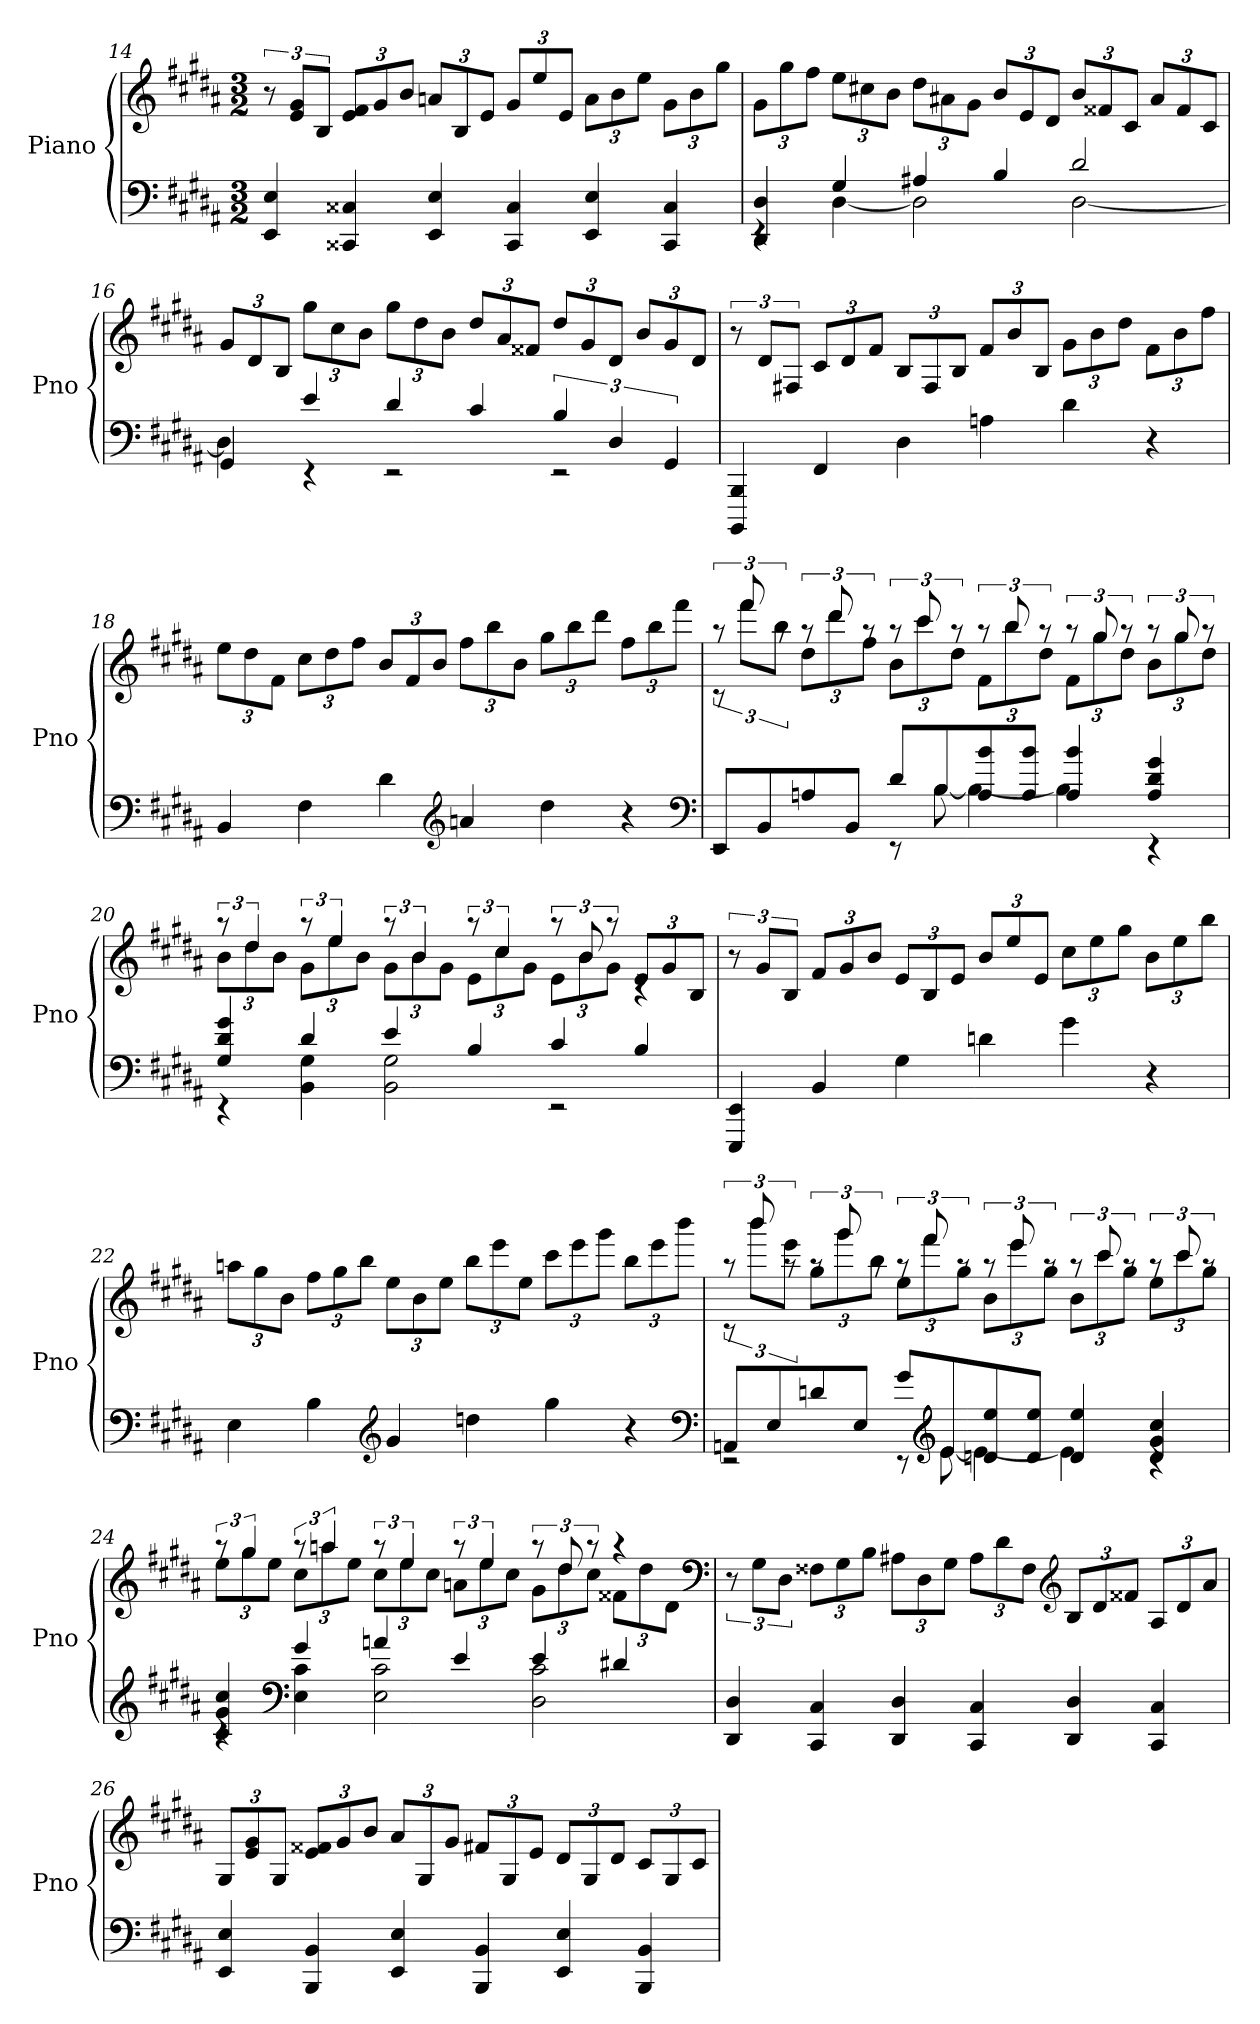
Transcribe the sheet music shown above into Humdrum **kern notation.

**kern	**kern
*part1	*part1
*staff2	*staff1
*I"Piano	*
*I'Pno	*
*clefF4	*clefG2
*k[f#c#g#d#a#]	*k[f#c#g#d#a#]
*g#:	*g#:
*M3/2	*M3/2
=14	=14
4EE 4E	12r
.	12e 12g#L
.	12BJ
4CC##X 4C##X	12e 12f#L
.	12g#
.	12bJ
4EE 4E	12anL
.	12B
.	12eJ
4CC## 4C##	12g#L
.	12ee
.	12eJ
4EE 4E	12aL
.	12b
.	12eeJ
4CC## 4C##	12g#L
.	12b
.	12gg#J
=15	=15
*^	*
4DD# 4D#	4rEE	12g#L
.	.	12gg#
.	.	12ff#J
4G#	[4D#	12eeL
.	.	12cc#X
.	.	12bJ
4A#X	2D#]	12dd#L
.	.	12a#X
.	.	12g#J
4B	.	12bL
.	.	12e
.	.	12d#J
2d#	[2D#	12bL
.	.	12f##X
.	.	12c#J
.	.	12a#L
.	.	12f##
.	.	12c#J
=16	=16	=16
4GG#	4D#]	12g#L
.	.	12d#
.	.	12BJ
4e	4rEE	12gg#L
.	.	12cc#
.	.	12bJ
4d#	2rEE	12gg#L
.	.	12dd#
.	.	12bJ
4c#	.	12dd#L
.	.	12a#
.	.	12f##XJ
6B	2rEE	12dd#L
.	.	12g#
6D#	.	12d#J
.	.	12bL
6GG#	.	12g#
.	.	12d#J
*v	*v	*
=17	=17
4BBBB 4BBB	12r
.	12d#L
.	12F#XJ
4FF#	12c#L
.	12d#
.	12f#J
4D#	12BL
.	12F#
.	12BJ
4An	12f#L
.	12b
.	12BJ
4d#	12g#L
.	12b
.	12dd#J
4r	12f#L
.	12b
.	12ff#J
=18	=18
4BB	12eeL
.	12dd#
.	12f#J
4F#	12cc#L
.	12dd#
.	12ff#J
4d#	12bL
.	12f#
.	12bJ
*clefG2	*
4an	12ff#L
.	12bb
.	12bJ
4dd#	12gg#L
.	12bb
.	12ddd#J
4r	12ff#L
.	12bb
.	12fff#J
*clefF4	*
=19	=19
*^	*^
8EEL	2rEE	12raa	12rc
.	.	12fff#	12fff#L
8BB	.	.	.
.	.	12raa	12bbJ
8An	.	12raa	12dd#L
.	.	12ddd#	12ddd#
8BBJ	.	.	.
.	.	12raa	12ff#J
8d#L	8rEE	12raa	12bL
.	.	12ccc#	12ccc#
8B	[8B	.	.
.	.	12raa	12dd#J
8A 8b	4B_	12raa	12f#L
.	.	12bb	12bb
8A 8bJ	.	.	.
.	.	12raa	12dd#J
4A 4b	4B]	12raa	12f#L
.	.	12gg#	12gg#
.	.	12raa	12dd#J
4A 4d# 4g#	4rEE	12raa	12bL
.	.	12gg#	12gg#
.	.	12raa	12dd#J
=20	=20	=20	=20
4G# 4d# 4g#	4rEE	12raa	12bL
.	.	6dd#	12dd#
.	.	.	12bJ
4d#	4BB 4G#	12raa	12g#L
.	.	6ee	12ee
.	.	.	12bJ
4e	2BB 2G#	12raa	12g#L
.	.	6b	12b
.	.	.	12g#J
4B	.	12raa	12eL
.	.	6cc#	12cc#
.	.	.	12g#J
4c#	2rEE	12raa	12eL
.	.	12b	12b
.	.	12raa	12g#J
4B	.	12eL	4rc
.	.	12g#	.
.	.	12BJ	.
*v	*v	*	*
*	*v	*v
=21	=21
4EEE 4EE	12r
.	12g#L
.	12BJ
4BB	12f#L
.	12g#
.	12bJ
4G#	12eL
.	12B
.	12eJ
4dn	12bL
.	12ee
.	12eJ
4g#	12cc#L
.	12ee
.	12gg#J
4r	12bL
.	12ee
.	12bbJ
=22	=22
4E	12aanL
.	12gg#
.	12bJ
4B	12ff#L
.	12gg#
.	12bbJ
*clefG2	*
4g#	12eeL
.	12b
.	12eeJ
4ddn	12bbL
.	12eee
.	12eeJ
4gg#	12ccc#L
.	12eee
.	12ggg#J
4r	12bbL
.	12eee
.	12bbbJ
*clefF4	*
=23	=23
*^	*^
8AAnL	2rEE	12raa	12rc
.	.	12bbb	12bbbL
8E	.	.	.
.	.	12raa	12eeeJ
8dn	.	12raa	12gg#L
.	.	12ggg#	12ggg#
8EJ	.	.	.
.	.	12raa	12bbJ
8g#L	8rEE	12raa	12eeL
.	.	12fff#	12fff#
*clefG2	*	*	*
8e	[8e	.	.
.	.	12raa	12gg#J
8dn 8ee	4e_	12raa	12bL
.	.	12eee	12eee
8d 8eeJ	.	.	.
.	.	12raa	12gg#J
4d 4ee	4e]	12raa	12bL
.	.	12ccc#	12ccc#
.	.	12raa	12gg#J
4d 4g# 4cc#	4rc	12raa	12eeL
.	.	12ccc#	12ccc#
.	.	12raa	12gg#J
=24	=24	=24	=24
4c# 4g# 4cc#	4rc	12raa	12eeL
.	.	6gg#	12gg#
.	.	.	12eeJ
*clefF4	*	*	*
4g#	4E 4c#	12raa	12cc#L
.	.	6aan	12aa
.	.	.	12eeJ
4an	2E 2c#	12raa	12cc#L
.	.	6ee	12ee
.	.	.	12cc#J
4e	.	12raa	12anL
.	.	6ee	12ee
.	.	.	12cc#J
4e	2D# 2c#	12raa	12g#L
.	.	12dd#	12dd#
.	.	12raa	12cc#J
4d#X	.	4raa	12f##XL
.	.	.	12dd#
.	.	.	12d#J
*v	*v	*	*
*	*v	*v
*	*clefF4
=25	=25
4DD# 4D#	12r
.	12G#L
.	12D#J
4CC# 4C#	12F##XL
.	12G#
.	12BJ
4DD# 4D#	12A#XL
.	12D#
.	12G#J
4CC# 4C#	12A#L
.	12d#
.	12F##J
*	*clefG2
4DD# 4D#	12BL
.	12d#
.	12f##XJ
4CC# 4C#	12A#L
.	12d#
.	12a#J
=26	=26
4EE 4E	12G#L
.	12e 12g#
.	12G#J
4BBB 4BB	12e 12f##XL
.	12g#
.	12bJ
4EE 4E	12a#L
.	12G#
.	12g#J
4BBB 4BB	12f#XL
.	12G#
.	12eJ
4EE 4E	12d#L
.	12G#
.	12d#J
4BBB 4BB	12c#L
.	12G#
.	12c#J
=	=
*-	*-
